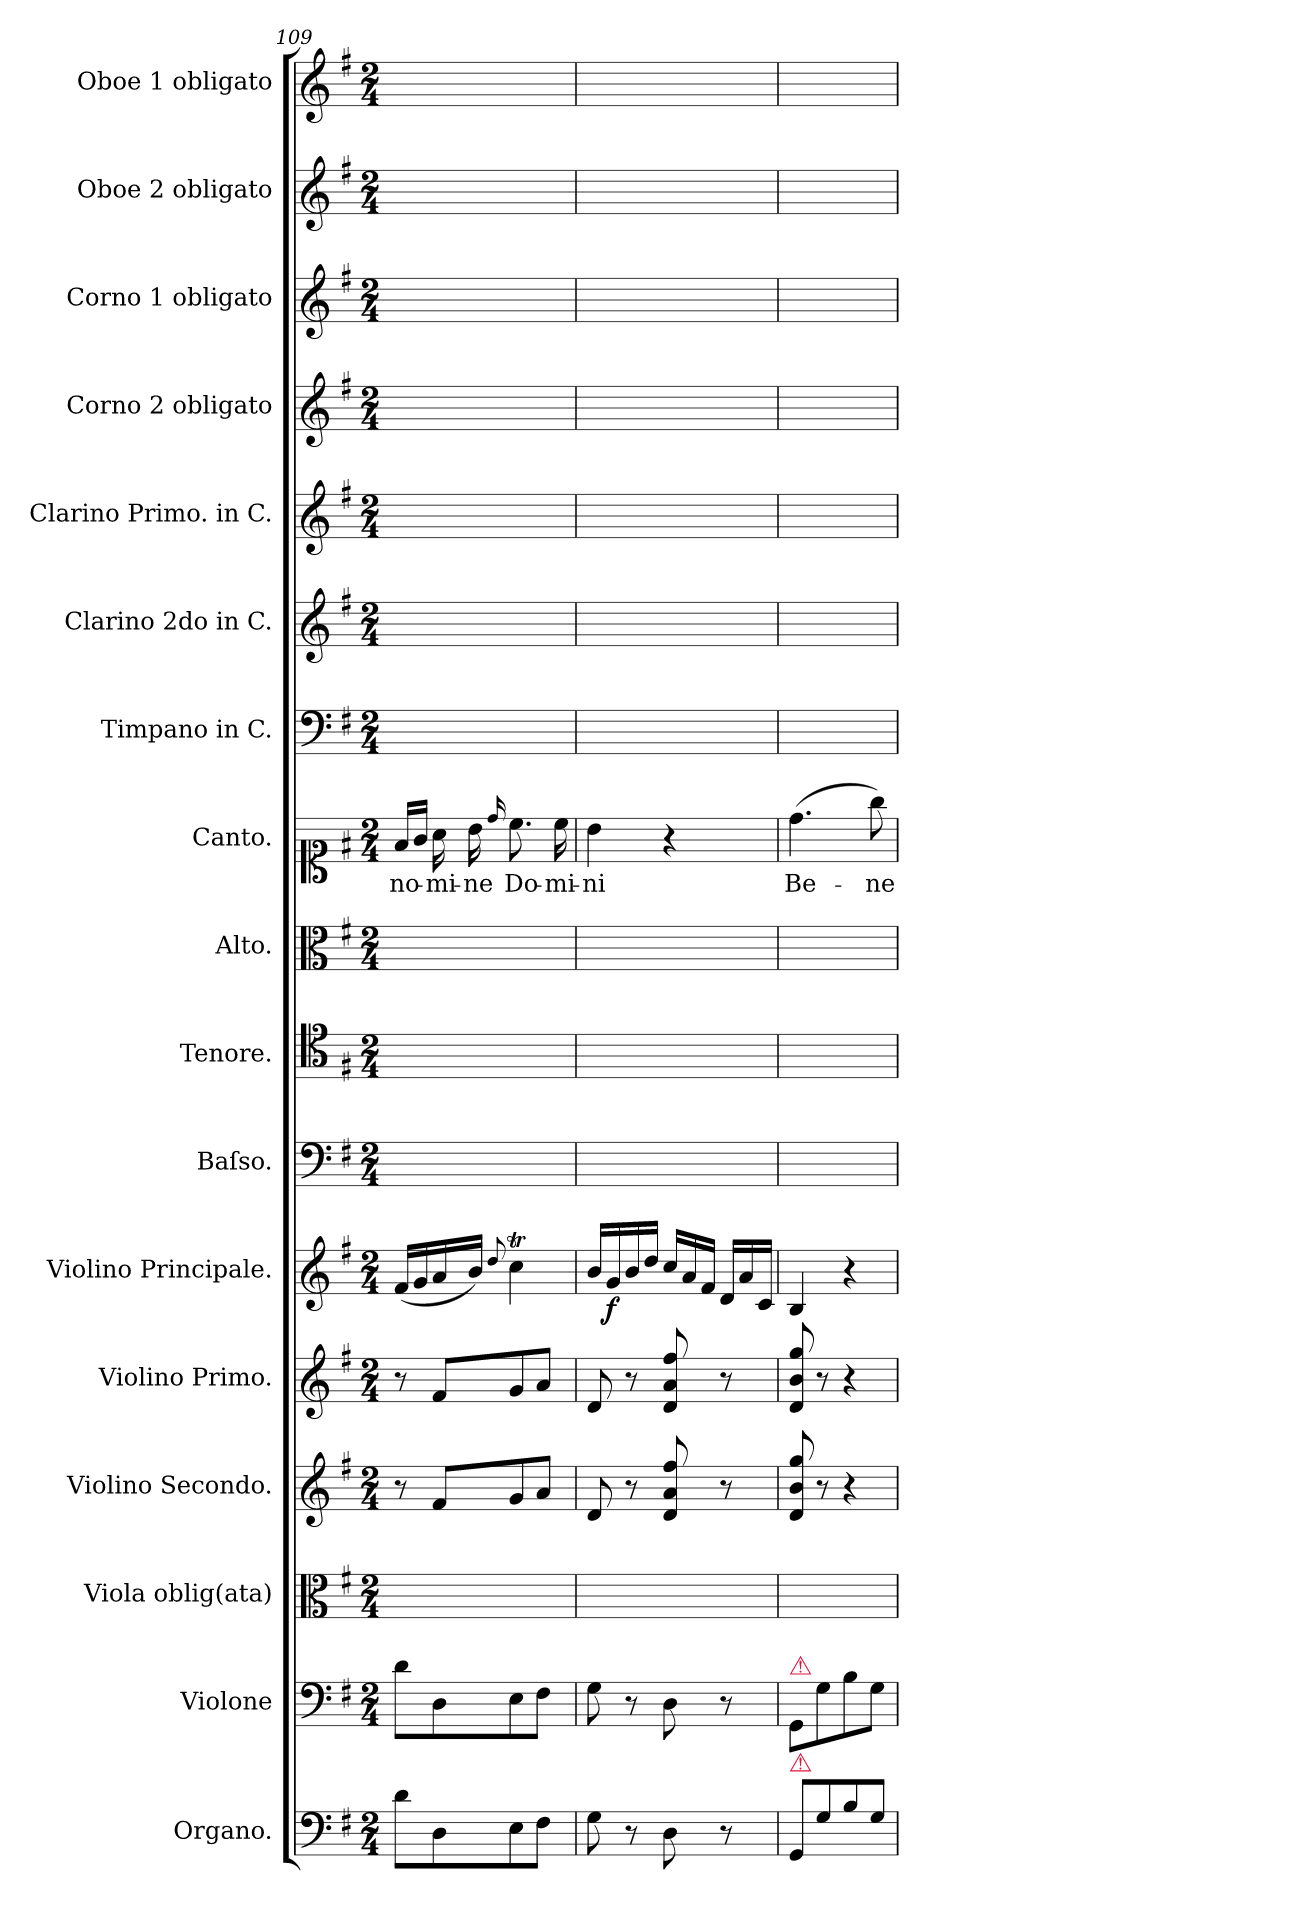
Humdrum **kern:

**kern	**kern	**kern	**kern	**kern	**kern	**dynam	**kern	**kern	**kern	**kern	**text	**kern	**kern	**kern	**kern	**kern	**kern	**kern
*part17	*part16	*part15	*part14	*part13	*part12	*part12	*part11	*part10	*part9	*part8	*part8	*part7	*part6	*part5	*part4	*part3	*part2	*part1
*staff17	*staff16	*staff15	*staff14	*staff13	*staff12	*staff12	*staff11	*staff10	*staff9	*staff8	*staff8	*staff7	*staff6	*staff5	*staff4	*staff3	*staff2	*staff1
*I"Organo.	*I"Violone	*I"Viola oblig(ata)	*I"Violino Secondo.	*I"Violino Primo.	*I"Violino Principale.	*	*I"Baſso.	*I"Tenore.	*I"Alto.	*I"Canto.	*	*I"Timpano in C.	*I"Clarino 2do in C.	*I"Clarino Primo. in C.	*I"Corno 2 obligato	*I"Corno 1 obligato	*I"Oboe 2 obligato	*I"Oboe 1 obligato
*I'Org.	*I'Vlne	*I'Vla.	*	*I'Vn I	*I'Vln. Princ.	*	*I'B.	*I'T.	*I'A.	*I'C.	*	*I'Timp.	*I'Clno 2 in C.	*I'Clno 1 in C	*I'[C. 2 obl.]	*I'[C. 1 obl.]	*I'[Ob. 2]	*I'[Ob. 1]
*clefF4	*clefF4	*clefC3	*clefG2	*clefG2	*clefG2	*	*clefF4	*clefC4	*clefC3	*clefC1	*	*clefF4	*clefG2	*clefG2	*clefG2	*clefG2	*clefG2	*clefG2
*k[f#]	*k[f#]	*k[f#]	*k[f#]	*k[f#]	*k[f#]	*	*k[f#]	*k[f#]	*k[f#]	*k[f#]	*	*k[f#]	*k[f#]	*k[f#]	*k[f#]	*k[f#]	*k[f#]	*k[f#]
*G:	*G:	*G:	*G:	*G:	*G:	*	*G:	*G:	*G:	*G:	*	*G:	*G:	*G:	*G:	*G:	*G:	*G:
*M2/4	*M2/4	*M2/4	*M2/4	*M2/4	*M2/4	*	*M2/4	*M2/4	*M2/4	*M2/4	*	*M2/4	*M2/4	*M2/4	*M2/4	*M2/4	*M2/4	*M2/4
=109	=109	=109	=109	=109	=109	=109	=109	=109	=109	=109	=109	=109	=109	=109	=109	=109	=109	=109
8d\L	8d\L	2ryy	8r	8r	(16f#/LL	.	2ryy	2ryy	2ryy	16f#/LL	no-	2ryy	2ryy	2ryy	2ryy	2ryy	2ryy	2ryy
.	.	.	.	.	16g/	.	.	.	.	16g/JJ	.	.	.	.	.	.	.	.
8D\	8D\	.	8f#/L	8f#/L	16a/	.	.	.	.	16a\	-mi-	.	.	.	.	.	.	.
.	.	.	.	.	16b/JJ)	.	.	.	.	16b\	-ne	.	.	.	.	.	.	.
.	.	.	.	.	8qqdd/	.	.	.	.	16qqdd/	.	.	.	.	.	.	.	.
8E\	8E\	.	8g/	8g/	4ccT\	.	.	.	.	8.cc\	Do-	.	.	.	.	.	.	.
8F#\J	8F#\J	.	8a/J	8a/J	.	.	.	.	.	.	.	.	.	.	.	.	.	.
.	.	.	.	.	.	.	.	.	.	16cc\	-mi-	.	.	.	.	.	.	.
=110	=110	=110	=110	=110	=110	=110	=110	=110	=110	=110	=110	=110	=110	=110	=110	=110	=110	=110
8G\	8G\	2ryy	8d/	8d/	16b/LL	.	2ryy	2ryy	2ryy	4b\	-ni	2ryy	2ryy	2ryy	2ryy	2ryy	2ryy	2ryy
!	!	!	!	!	!	!LO:DY:b	!	!	!	!	!	!	!	!	!	!	!	!
.	.	.	.	.	16g/	f	.	.	.	.	.	.	.	.	.	.	.	.
8r	8r	.	8r	8r	16b/	.	.	.	.	.	.	.	.	.	.	.	.	.
.	.	.	.	.	16dd/JJ	.	.	.	.	.	.	.	.	.	.	.	.	.
*	*	*	*	*	*Xtuplet	*	*	*	*	*	*	*	*	*	*	*	*	*
8D\	8D\	.	8d/ 8a/ 8ff#/	8d/ 8a/ 8ff#/	24cc/LL	.	.	.	.	4r	.	.	.	.	.	.	.	.
.	.	.	.	.	24a/	.	.	.	.	.	.	.	.	.	.	.	.	.
.	.	.	.	.	24f#/JJ	.	.	.	.	.	.	.	.	.	.	.	.	.
8r	8r	.	8r	8r	24d/LL	.	.	.	.	.	.	.	.	.	.	.	.	.
.	.	.	.	.	24a/	.	.	.	.	.	.	.	.	.	.	.	.	.
.	.	.	.	.	24c/JJ	.	.	.	.	.	.	.	.	.	.	.	.	.
=111	=111	=111	=111	=111	=111	=111	=111	=111	=111	=111	=111	=111	=111	=111	=111	=111	=111	=111
!	!LO:TX:a:color=crimson:t=⚠	!	!	!	!	!	!	!	!	!	!	!	!	!	!	!	!	!
!LO:TX:a:color=crimson:t=⚠	!	!	!	!	!	!	!	!	!	!	!	!	!	!	!	!	!	!
8GG/L	8GG/L	2ryy	8d/ 8b/ 8gg/	8d/ 8b/ 8gg/	4B/	.	2ryy	2ryy	2ryy	(4.dd\	Be-	2ryy	2ryy	2ryy	2ryy	2ryy	2ryy	2ryy
8G\	8G\	.	8r	8r	.	.	.	.	.	.	.	.	.	.	.	.	.	.
8B\	8B\	.	4r	4r	4r	.	.	.	.	.	.	.	.	.	.	.	.	.
8G/J	8G\J	.	.	.	.	.	.	.	.	8gg\)	-ne-	.	.	.	.	.	.	.
=	=	=	=	=	=	=	=	=	=	=	=	=	=	=	=	=	=	=
*-	*-	*-	*-	*-	*-	*-	*-	*-	*-	*-	*-	*-	*-	*-	*-	*-	*-	*-
